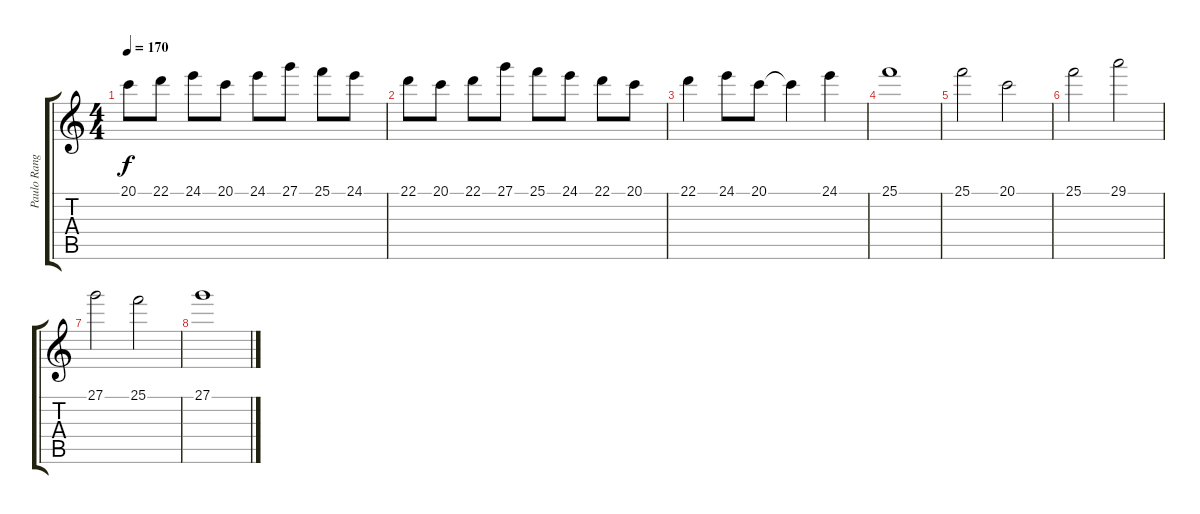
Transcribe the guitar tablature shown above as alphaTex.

\track ("Paulo Rangel" "Paulo Rang") {instrument stringensemble1}
\staff {score tabs}
\tuning (E4 B3 G3 D3 A2 E2) {hide}
\ts (4 4)
\tempo 170
\clef g2
\ks c
20.1.8{dy f} 22.1.8 24.1.8 20.1.8 24.1.8 27.1.8 25.1.8 24.1.8 |
22.1.8 20.1.8 22.1.8 27.1.8 25.1.8 24.1.8 22.1.8 20.1.8 |
22.1.4 24.1.8 20.1.8 20.1{t}.4 24.1.4 |
25.1.1 |
25.1.2 20.1.2 |
25.1.2 29.1.2 |
27.1.2 25.1.2 |
27.1.1
